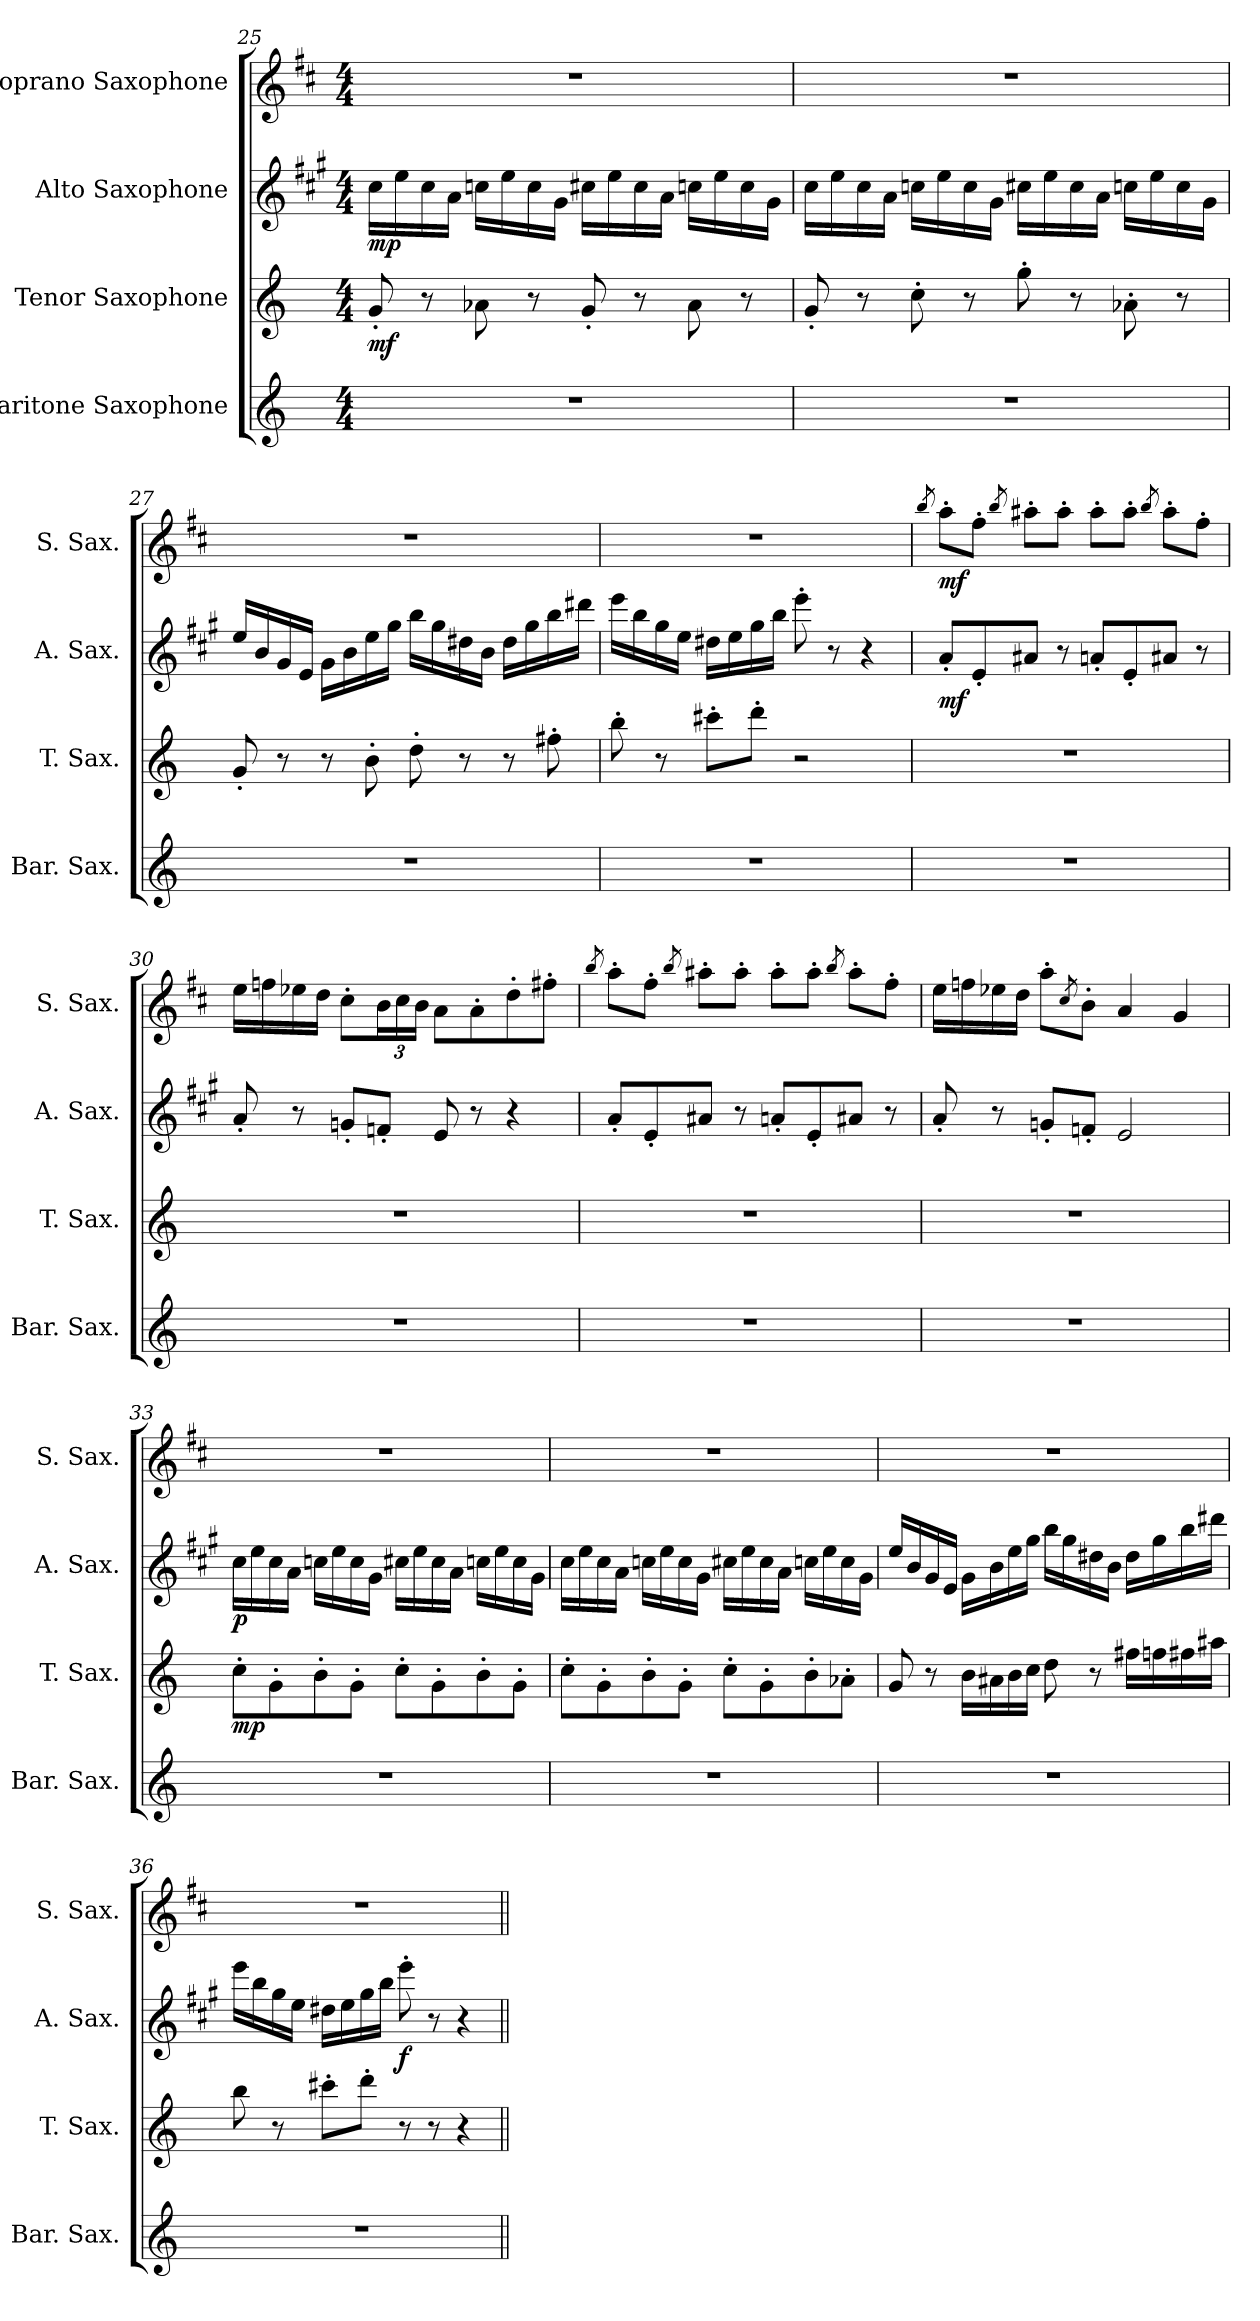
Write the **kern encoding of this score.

**kern	**kern	**dynam	**kern	**dynam	**kern	**dynam
*part4	*part3	*part3	*part2	*part2	*part1	*part1
*staff4	*staff3	*staff3	*staff2	*staff2	*staff1	*staff1
*I"Baritone Saxophone	*I"Tenor Saxophone	*	*I"Alto Saxophone	*	*I"Soprano Saxophone	*
*I'Bar. Sax.	*I'T. Sax.	*	*I'A. Sax.	*	*I'S. Sax.	*
*clefG2	*clefG2	*	*clefG2	*	*clefG2	*
*ITrd12c21	*ITrd8c14	*	*ITrd5c9	*	*ITrd1c2	*
*k[]	*k[]	*	*k[]	*	*k[]	*
*M4/4	*M4/4	*	*M4/4	*	*M4/4	*
=25	=25	=25	=25	=25	=25	=25
!	!	!LO:DY:b	!	!LO:DY:b	!	!
1r	8G'/	mf	16e\LL	mp	1r	.
.	.	.	16g\	.	.	.
.	8r	.	16e\	.	.	.
.	.	.	16c\JJ	.	.	.
.	8A-X\	.	16e-X\LL	.	.	.
.	.	.	16g\	.	.	.
.	8r	.	16e-\	.	.	.
.	.	.	16B\JJ	.	.	.
.	8G'/	.	16en\LL	.	.	.
.	.	.	16g\	.	.	.
.	8r	.	16e\	.	.	.
.	.	.	16c\JJ	.	.	.
.	8A-\	.	16e-X\LL	.	.	.
.	.	.	16g\	.	.	.
.	8r	.	16e-\	.	.	.
.	.	.	16B\JJ	.	.	.
=26	=26	=26	=26	=26	=26	=26
1r	8G'/	.	16e\LL	.	1r	.
.	.	.	16g\	.	.	.
.	8r	.	16e\	.	.	.
.	.	.	16c\JJ	.	.	.
.	8c'\	.	16e-X\LL	.	.	.
.	.	.	16g\	.	.	.
.	8r	.	16e-\	.	.	.
.	.	.	16B\JJ	.	.	.
.	8g'\	.	16en\LL	.	.	.
.	.	.	16g\	.	.	.
.	8r	.	16e\	.	.	.
.	.	.	16c\JJ	.	.	.
.	8A-X'\	.	16e-X\LL	.	.	.
.	.	.	16g\	.	.	.
.	8r	.	16e-\	.	.	.
.	.	.	16B\JJ	.	.	.
!!LO:LB:g=z
=27	=27	=27	=27	=27	=27	=27
1r	8G'/	.	16g/LL	.	1r	.
.	.	.	16d/	.	.	.
.	8r	.	16B/	.	.	.
.	.	.	16G/JJ	.	.	.
.	8r	.	16B\LL	.	.	.
.	.	.	16d\	.	.	.
.	8B'\	.	16g\	.	.	.
.	.	.	16b\JJ	.	.	.
.	8d'\	.	16dd\LL	.	.	.
.	.	.	16b\	.	.	.
.	8r	.	16f#X\	.	.	.
.	.	.	16d\JJ	.	.	.
.	8r	.	16f#\LL	.	.	.
.	.	.	16b\	.	.	.
.	8f#X'\	.	16dd\	.	.	.
.	.	.	16ff#X\JJ	.	.	.
=28	=28	=28	=28	=28	=28	=28
1r	8b'\	.	16gg\LL	.	1r	.
.	.	.	16dd\	.	.	.
.	8r	.	16b\	.	.	.
.	.	.	16g\JJ	.	.	.
.	8cc#X'\L	.	16f#X\LL	.	.	.
.	.	.	16g\	.	.	.
.	8dd'\J	.	16b\	.	.	.
.	.	.	16dd\JJ	.	.	.
.	2r	.	8gg'\	.	.	.
.	.	.	8r	.	.	.
.	.	.	4r	.	.	.
=29	=29	=29	=29	=29	=29	=29
.	.	.	.	.	8qaa/	.
!	!	!	!	!LO:DY:b	!	!LO:DY:b
1r	1r	.	8c'/L	mf	8gg'\L	mf
.	.	.	8G'/	.	8ee'\J	.
.	.	.	.	.	8qaa/	.
.	.	.	8c#X/J	.	8gg#X'\L	.
.	.	.	8r	.	8gg#'\J	.
.	.	.	8cn'/L	.	8gg#'\L	.
.	.	.	8G'/	.	8gg#'\J	.
.	.	.	.	.	8qaa/	.
.	.	.	8c#X/J	.	8gg#'\L	.
.	.	.	8r	.	8ee'\J	.
!!LO:LB:g=z
=30	=30	=30	=30	=30	=30	=30
1r	1r	.	8c'/	.	16dd\LL	.
.	.	.	.	.	16ee-X\	.
.	.	.	8r	.	16dd-X\	.
.	.	.	.	.	16cc\JJ	.
.	.	.	8B-X'/L	.	8b'\L	.
*	*	*	*	*	*Xbrackettup	*
.	.	.	8A-X'/J	.	24a\L	.
.	.	.	.	.	24b\	.
.	.	.	.	.	24a\JJ	.
.	.	.	8G/	.	8g\L	.
.	.	.	8r	.	8g'\	.
.	.	.	4r	.	8cc'\	.
.	.	.	.	.	8een'\J	.
=31	=31	=31	=31	=31	=31	=31
.	.	.	.	.	8qaa/	.
1r	1r	.	8c'/L	.	8gg'\L	.
.	.	.	8G'/	.	8ee'\J	.
.	.	.	.	.	8qaa/	.
.	.	.	8c#X/J	.	8gg#X'\L	.
.	.	.	8r	.	8gg#'\J	.
.	.	.	8cn'/L	.	8gg#'\L	.
.	.	.	8G'/	.	8gg#'\J	.
.	.	.	.	.	8qaa/	.
.	.	.	8c#X/J	.	8gg#'\L	.
.	.	.	8r	.	8ee'\J	.
=32	=32	=32	=32	=32	=32	=32
1r	1r	.	8c'/	.	16dd\LL	.
.	.	.	.	.	16ee-X\	.
.	.	.	8r	.	16dd-X\	.
.	.	.	.	.	16cc\JJ	.
.	.	.	8B-X'/L	.	8gg'\L	.
.	.	.	.	.	8qb/	.
.	.	.	8A-X'/J	.	8a'\J	.
.	.	.	2G/	.	4g/	.
.	.	.	.	.	4f/	.
!!LO:PB:g=z
=33	=33	=33	=33	=33	=33	=33
!	!	!LO:DY:b	!	!LO:DY:b	!	!
1r	8c'\L	mp	16e\LL	p	1r	.
.	.	.	16g\	.	.	.
.	8G'\	.	16e\	.	.	.
.	.	.	16c\JJ	.	.	.
.	8B'\	.	16e-X\LL	.	.	.
.	.	.	16g\	.	.	.
.	8G'\J	.	16e-\	.	.	.
.	.	.	16B\JJ	.	.	.
.	8c'\L	.	16en\LL	.	.	.
.	.	.	16g\	.	.	.
.	8G'\	.	16e\	.	.	.
.	.	.	16c\JJ	.	.	.
.	8B'\	.	16e-X\LL	.	.	.
.	.	.	16g\	.	.	.
.	8G'\J	.	16e-\	.	.	.
.	.	.	16B\JJ	.	.	.
=34	=34	=34	=34	=34	=34	=34
1r	8c'\L	.	16e\LL	.	1r	.
.	.	.	16g\	.	.	.
.	8G'\	.	16e\	.	.	.
.	.	.	16c\JJ	.	.	.
.	8B'\	.	16e-X\LL	.	.	.
.	.	.	16g\	.	.	.
.	8G'\J	.	16e-\	.	.	.
.	.	.	16B\JJ	.	.	.
.	8c'\L	.	16en\LL	.	.	.
.	.	.	16g\	.	.	.
.	8G'\	.	16e\	.	.	.
.	.	.	16c\JJ	.	.	.
.	8B'\	.	16e-X\LL	.	.	.
.	.	.	16g\	.	.	.
.	8A-X'\J	.	16e-\	.	.	.
.	.	.	16B\JJ	.	.	.
!!LO:LB:g=z
=35	=35	=35	=35	=35	=35	=35
1r	8G/	.	16g/LL	.	1r	.
.	.	.	16d/	.	.	.
.	8r	.	16B/	.	.	.
.	.	.	16G/JJ	.	.	.
.	16B\LL	.	16B\LL	.	.	.
.	16A#X\	.	16d\	.	.	.
.	16B\	.	16g\	.	.	.
.	16c\JJ	.	16b\JJ	.	.	.
.	8d\	.	16dd\LL	.	.	.
.	.	.	16b\	.	.	.
.	8r	.	16f#X\	.	.	.
.	.	.	16d\JJ	.	.	.
.	16f#X\LL	.	16f#\LL	.	.	.
.	16fn\	.	16b\	.	.	.
.	16f#X\	.	16dd\	.	.	.
.	16a#X\JJ	.	16ff#X\JJ	.	.	.
=36	=36	=36	=36	=36	=36	=36
1r	8b\	.	16gg\LL	.	1r	.
.	.	.	16dd\	.	.	.
.	8r	.	16b\	.	.	.
.	.	.	16g\JJ	.	.	.
.	8cc#X'\L	.	16f#X\LL	.	.	.
.	.	.	16g\	.	.	.
.	8dd'\J	.	16b\	.	.	.
.	.	.	16dd\JJ	.	.	.
!	!	!	!	!LO:DY:b	!	!
.	8r	.	8gg'\	f	.	.
.	8r	.	8r	.	.	.
.	4r	.	4r	.	.	.
=||	=||	=||	=||	=||	=||	=||
*-	*-	*-	*-	*-	*-	*-
